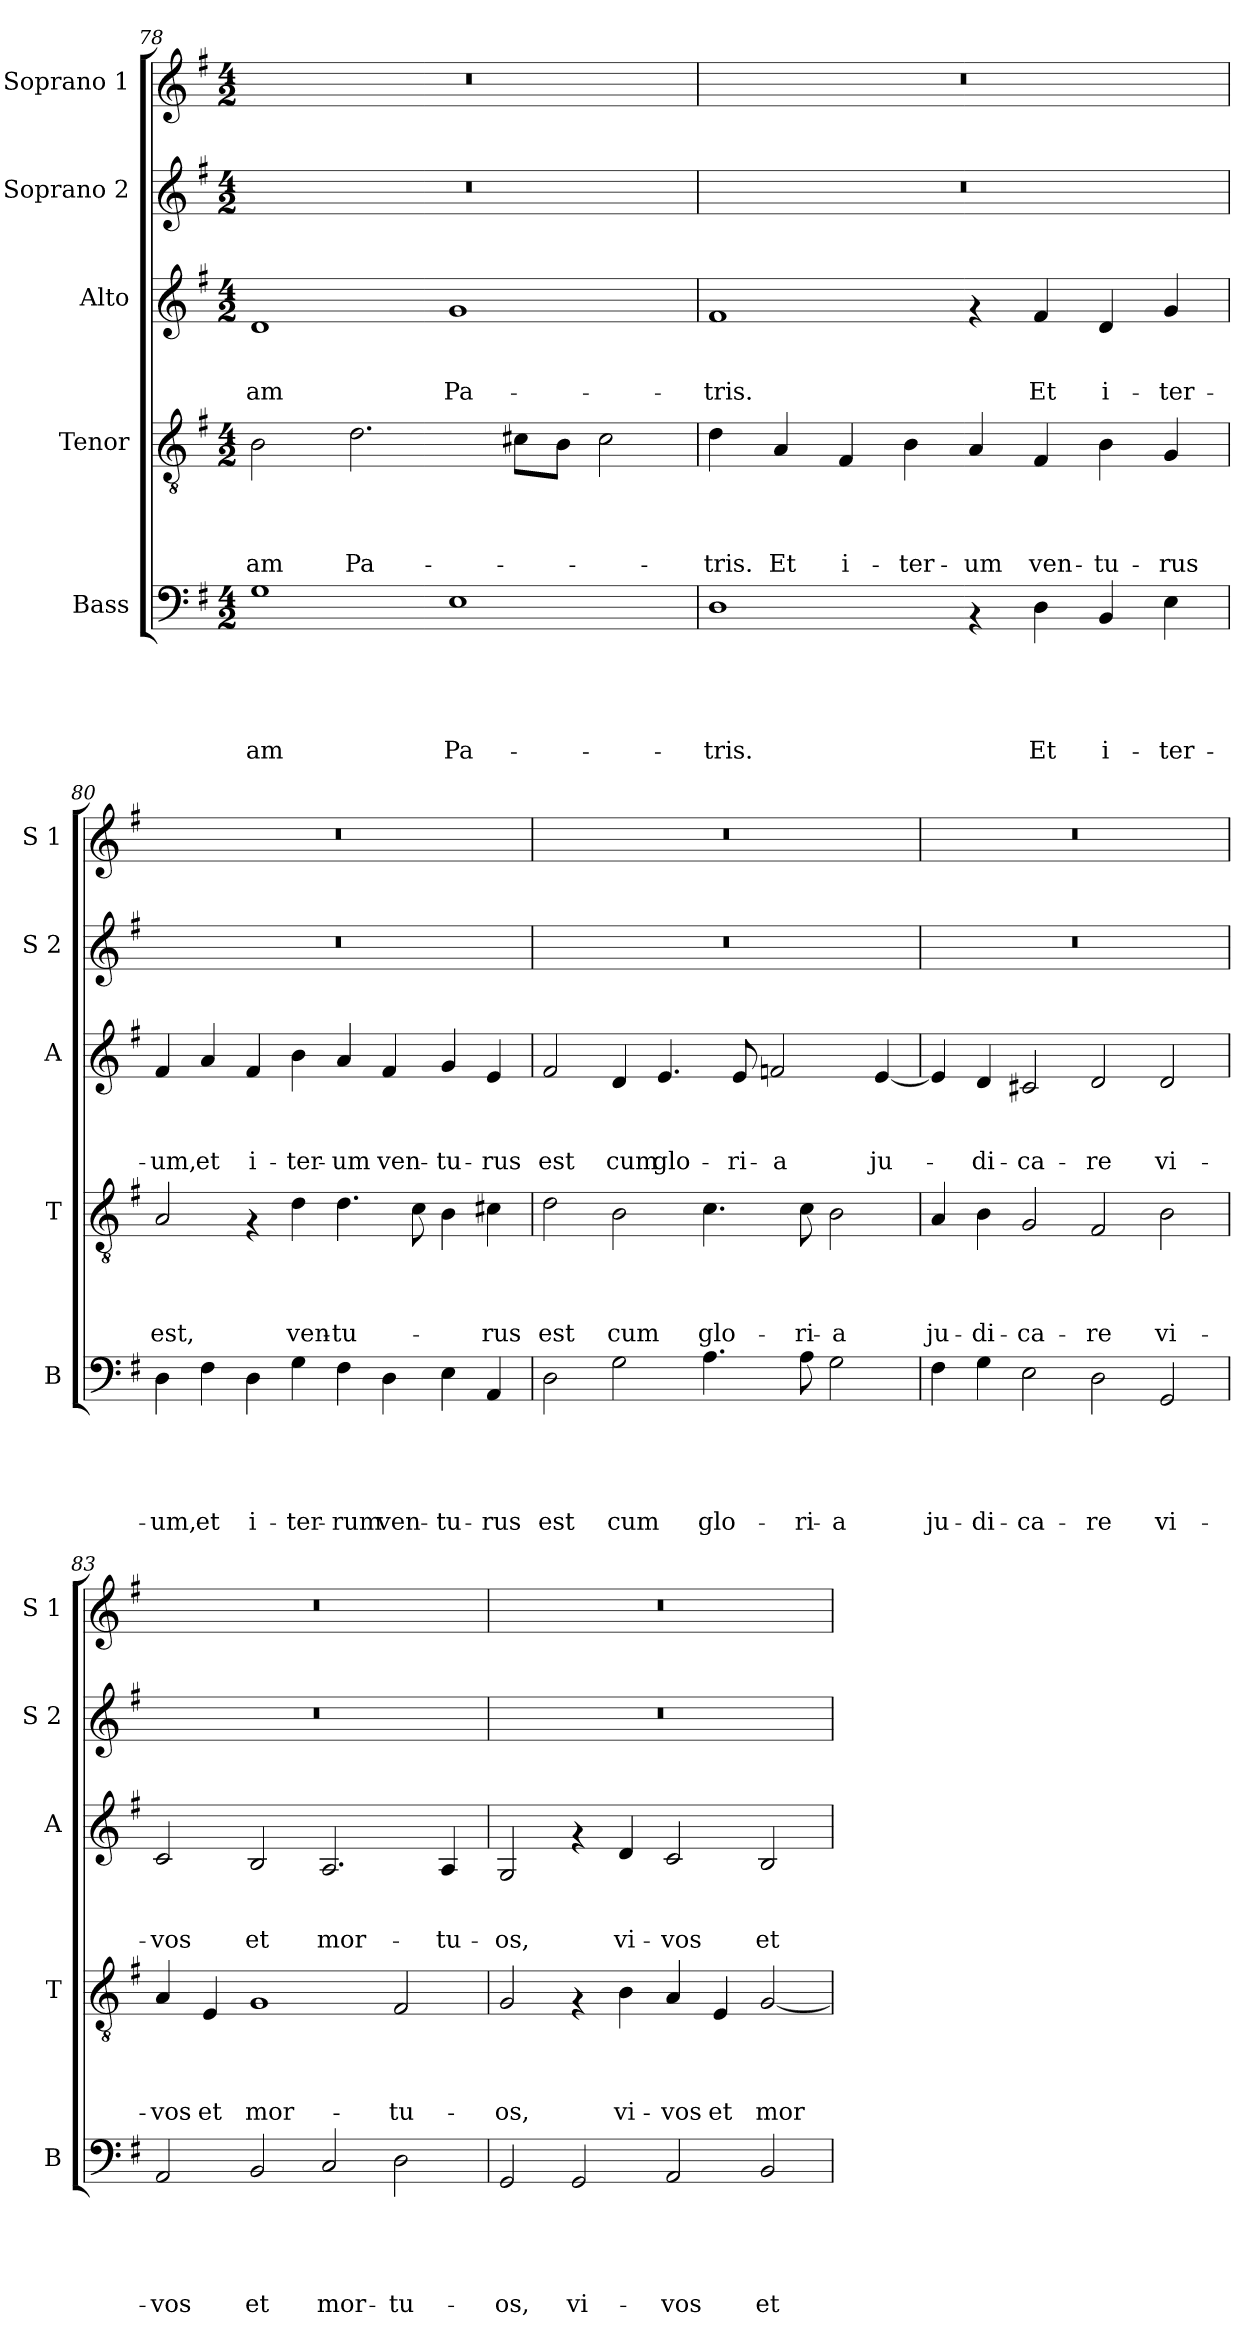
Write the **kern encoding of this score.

**kern	**text	**text	**text	**text	**text	**kern	**text	**text	**text	**text	**kern	**text	**text	**text	**kern	**kern
*part5	*part5	*part5	*part5	*part5	*part5	*part4	*part4	*part4	*part4	*part4	*part3	*part3	*part3	*part3	*part2	*part1
*staff5	*staff5	*staff5	*staff5	*staff5	*staff5	*staff4	*staff4	*staff4	*staff4	*staff4	*staff3	*staff3	*staff3	*staff3	*staff2	*staff1
*I"Bass	*	*	*	*	*	*I"Tenor	*	*	*	*	*I"Alto	*	*	*	*I"Soprano 2	*I"Soprano 1
*I'B	*	*	*	*	*	*I'T	*	*	*	*	*I'A	*	*	*	*I'S 2	*I'S 1
*clefF4	*	*	*	*	*	*clefGv2	*	*	*	*	*clefG2	*	*	*	*clefG2	*clefG2
*k[f#]	*	*	*	*	*	*k[f#]	*	*	*	*	*k[f#]	*	*	*	*k[f#]	*k[f#]
*G:	*	*	*	*	*	*G:	*	*	*	*	*G:	*	*	*	*G:	*G:
*M4/2	*	*	*	*	*	*M4/2	*	*	*	*	*M4/2	*	*	*	*M4/2	*M4/2
=78	=78	=78	=78	=78	=78	=78	=78	=78	=78	=78	=78	=78	=78	=78	=78	=78
!	!	!	!	!	!LO:LY:b	!	!	!	!	!LO:LY:b	!	!	!	!LO:LY:b	!	!
1G	.	.	.	.	-am	2B\	.	.	.	-am	1d	.	.	-am	0r	0r
!	!	!	!	!	!	!	!	!	!	!LO:LY:b	!	!	!	!	!	!
.	.	.	.	.	.	2.d\	.	.	.	Pa-	.	.	.	.	.	.
!	!	!	!	!	!LO:LY:b	!	!	!	!	!	!	!	!	!LO:LY:b	!	!
1E	.	.	.	.	Pa-	.	.	.	.	.	1g	.	.	Pa-	.	.
.	.	.	.	.	.	8c#X\L	.	.	.	.	.	.	.	.	.	.
.	.	.	.	.	.	8B\J	.	.	.	.	.	.	.	.	.	.
.	.	.	.	.	.	2c#\	.	.	.	.	.	.	.	.	.	.
!!LO:PB:g=z
=79	=79	=79	=79	=79	=79	=79	=79	=79	=79	=79	=79	=79	=79	=79	=79	=79
!	!	!	!	!	!LO:LY:b	!	!	!	!	!LO:LY:b	!	!	!	!LO:LY:b	!	!
1D	.	.	.	.	-tris.	4d\	.	.	.	-tris.	1f#	.	.	-tris.	0r	0r
!	!	!	!	!	!	!	!	!	!	!LO:LY:b	!	!	!	!	!	!
.	.	.	.	.	.	4A/	.	.	.	Et	.	.	.	.	.	.
!	!	!	!	!	!	!	!	!	!	!LO:LY:b	!	!	!	!	!	!
.	.	.	.	.	.	4F#/	.	.	.	i-	.	.	.	.	.	.
!	!	!	!	!	!	!	!	!	!	!LO:LY:b	!	!	!	!	!	!
.	.	.	.	.	.	4B\	.	.	.	-ter-	.	.	.	.	.	.
!	!	!	!	!	!	!	!	!	!	!LO:LY:b	!	!	!	!	!	!
4rAA	.	.	.	.	.	4A/	.	.	.	-um	4rf	.	.	.	.	.
!	!	!	!	!	!LO:LY:b	!	!	!	!	!LO:LY:b	!	!	!	!LO:LY:b	!	!
4D\	.	.	.	.	Et	4F#/	.	.	.	ven-	4f#/	.	.	Et	.	.
!	!	!	!	!	!LO:LY:b	!	!	!	!	!LO:LY:b	!	!	!	!LO:LY:b	!	!
4BB/	.	.	.	.	i-	4B\	.	.	.	-tu-	4d/	.	.	i-	.	.
!	!	!	!	!	!LO:LY:b	!	!	!	!	!LO:LY:b	!	!	!	!LO:LY:b	!	!
4E\	.	.	.	.	-ter-	4G/	.	.	.	-rus	4g/	.	.	-ter-	.	.
=80	=80	=80	=80	=80	=80	=80	=80	=80	=80	=80	=80	=80	=80	=80	=80	=80
!	!	!	!	!	!LO:LY:b	!	!	!	!	!LO:LY:b	!	!	!	!LO:LY:b	!	!
4D\	.	.	.	.	-um,	2A/	.	.	.	est,	4f#/	.	.	-um,	0r	0r
!	!	!	!	!	!LO:LY:b	!	!	!	!	!	!	!	!	!LO:LY:b	!	!
4F#\	.	.	.	.	et	.	.	.	.	.	4a/	.	.	et	.	.
!	!	!	!	!	!LO:LY:b	!	!	!	!	!	!	!	!	!LO:LY:b	!	!
4D\	.	.	.	.	i-	4rF	.	.	.	.	4f#/	.	.	i-	.	.
!	!	!	!	!	!LO:LY:b	!	!	!	!	!LO:LY:b	!	!	!	!LO:LY:b	!	!
4G\	.	.	.	.	-ter-	4d\	.	.	.	ven-	4b\	.	.	-ter-	.	.
!	!	!	!	!	!LO:LY:b	!	!	!	!	!LO:LY:b	!	!	!	!LO:LY:b	!	!
4F#\	.	.	.	.	-rum	4.d\	.	.	.	-tu-	4a/	.	.	-um	.	.
!	!	!	!	!	!LO:LY:b	!	!	!	!	!	!	!	!	!LO:LY:b	!	!
4D\	.	.	.	.	ven-	.	.	.	.	.	4f#/	.	.	ven-	.	.
.	.	.	.	.	.	8c\	.	.	.	.	.	.	.	.	.	.
!	!	!	!	!	!LO:LY:b	!	!	!	!	!	!	!	!	!LO:LY:b	!	!
4E\	.	.	.	.	-tu-	4B\	.	.	.	.	4g/	.	.	-tu-	.	.
!	!	!	!	!	!LO:LY:b	!	!	!	!	!LO:LY:b	!	!	!	!LO:LY:b	!	!
4AA/	.	.	.	.	-rus	4c#X\	.	.	.	-rus	4e/	.	.	-rus	.	.
=81	=81	=81	=81	=81	=81	=81	=81	=81	=81	=81	=81	=81	=81	=81	=81	=81
!	!	!	!	!	!LO:LY:b	!	!	!	!	!LO:LY:b	!	!	!	!LO:LY:b	!	!
2D\	.	.	.	.	est	2d\	.	.	.	est	2f#/	.	.	est	0r	0r
!	!	!	!	!	!LO:LY:b	!	!	!	!	!LO:LY:b	!	!	!	!LO:LY:b	!	!
2G\	.	.	.	.	cum	2B\	.	.	.	cum	4d/	.	.	cum	.	.
!	!	!	!	!	!	!	!	!	!	!	!	!	!	!LO:LY:b	!	!
.	.	.	.	.	.	.	.	.	.	.	4.e/	.	.	glo-	.	.
!	!	!	!	!	!LO:LY:b	!	!	!	!	!LO:LY:b	!	!	!	!	!	!
4.A\	.	.	.	.	glo-	4.c\	.	.	.	glo-	.	.	.	.	.	.
!	!	!	!	!	!	!	!	!	!	!	!	!	!	!LO:LY:b	!	!
.	.	.	.	.	.	.	.	.	.	.	8e/	.	.	-ri-	.	.
!	!	!	!	!	!	!	!	!	!	!	!	!	!	!LO:LY:b	!	!
.	.	.	.	.	.	.	.	.	.	.	2fn/	.	.	-a	.	.
!	!	!	!	!	!LO:LY:b	!	!	!	!	!LO:LY:b	!	!	!	!	!	!
8A\	.	.	.	.	-ri-	8c\	.	.	.	-ri-	.	.	.	.	.	.
!	!	!	!	!	!LO:LY:b	!	!	!	!	!LO:LY:b	!	!	!	!	!	!
2G\	.	.	.	.	-a	2B\	.	.	.	-a	.	.	.	.	.	.
!	!	!	!	!	!	!	!	!	!	!	!	!	!	!LO:LY:b	!	!
.	.	.	.	.	.	.	.	.	.	.	[>4e/	.	.	ju-	.	.
!!LO:PB:g=z
=82	=82	=82	=82	=82	=82	=82	=82	=82	=82	=82	=82	=82	=82	=82	=82	=82
!	!	!	!	!	!LO:LY:b	!	!	!	!	!LO:LY:b	!	!	!	!	!	!
4F#\	.	.	.	.	ju-	4A/	.	.	.	ju-	4e/]	.	.	.	0r	0r
!	!	!	!	!	!LO:LY:b	!	!	!	!	!LO:LY:b	!	!	!	!LO:LY:b	!	!
4G\	.	.	.	.	-di-	4B\	.	.	.	-di-	4d/	.	.	-di-	.	.
!	!	!	!	!	!LO:LY:b	!	!	!	!	!LO:LY:b	!	!	!	!LO:LY:b	!	!
2E\	.	.	.	.	-ca-	2G/	.	.	.	-ca-	2c#X/	.	.	-ca-	.	.
!	!	!	!	!	!LO:LY:b	!	!	!	!	!LO:LY:b	!	!	!	!LO:LY:b	!	!
2D\	.	.	.	.	-re	2F#/	.	.	.	-re	2d/	.	.	-re	.	.
!	!	!	!	!	!LO:LY:b	!	!	!	!	!LO:LY:b	!	!	!	!LO:LY:b	!	!
2GG/	.	.	.	.	vi-	2B\	.	.	.	vi-	2d/	.	.	vi-	.	.
=83	=83	=83	=83	=83	=83	=83	=83	=83	=83	=83	=83	=83	=83	=83	=83	=83
!	!	!	!	!	!LO:LY:b	!	!	!	!	!LO:LY:b	!	!	!	!LO:LY:b	!	!
2AA/	.	.	.	.	-vos	4A/	.	.	.	-vos	2c/	.	.	-vos	0r	0r
!	!	!	!	!	!	!	!	!	!	!LO:LY:b	!	!	!	!	!	!
.	.	.	.	.	.	4E/	.	.	.	et	.	.	.	.	.	.
!	!	!	!	!	!LO:LY:b	!	!	!	!	!LO:LY:b	!	!	!	!LO:LY:b	!	!
2BB/	.	.	.	.	et	1G	.	.	.	mor-	2B/	.	.	et	.	.
!	!	!	!	!	!LO:LY:b	!	!	!	!	!	!	!	!	!LO:LY:b	!	!
2C/	.	.	.	.	mor-	.	.	.	.	.	2.A/	.	.	mor-	.	.
!	!	!	!	!	!LO:LY:b	!	!	!	!	!LO:LY:b	!	!	!	!	!	!
2D\	.	.	.	.	-tu-	2F#/	.	.	.	-tu-	.	.	.	.	.	.
!	!	!	!	!	!	!	!	!	!	!	!	!	!	!LO:LY:b	!	!
.	.	.	.	.	.	.	.	.	.	.	4A/	.	.	-tu-	.	.
=84	=84	=84	=84	=84	=84	=84	=84	=84	=84	=84	=84	=84	=84	=84	=84	=84
!	!	!	!	!	!LO:LY:b	!	!	!	!	!LO:LY:b	!	!	!	!LO:LY:b	!	!
2GG/	.	.	.	.	-os,	2G/	.	.	.	-os,	2G/	.	.	-os,	0r	0r
!	!	!	!	!	!LO:LY:b	!	!	!	!	!	!	!	!	!	!	!
2GG/	.	.	.	.	vi-	4rF	.	.	.	.	4rf	.	.	.	.	.
!	!	!	!	!	!	!	!	!	!	!LO:LY:b	!	!	!	!LO:LY:b	!	!
.	.	.	.	.	.	4B\	.	.	.	vi-	4d/	.	.	vi-	.	.
!	!	!	!	!	!LO:LY:b	!	!	!	!	!LO:LY:b	!	!	!	!LO:LY:b	!	!
2AA/	.	.	.	.	-vos	4A/	.	.	.	-vos	2c/	.	.	-vos	.	.
!	!	!	!	!	!	!	!	!	!	!LO:LY:b	!	!	!	!	!	!
.	.	.	.	.	.	4E/	.	.	.	et	.	.	.	.	.	.
!	!	!	!	!	!LO:LY:b	!	!	!	!	!LO:LY:b	!	!	!	!LO:LY:b	!	!
2BB/	.	.	.	.	et	[<2G/	.	.	.	mor-	2B/	.	.	et	.	.
=	=	=	=	=	=	=	=	=	=	=	=	=	=	=	=	=
*-	*-	*-	*-	*-	*-	*-	*-	*-	*-	*-	*-	*-	*-	*-	*-	*-
